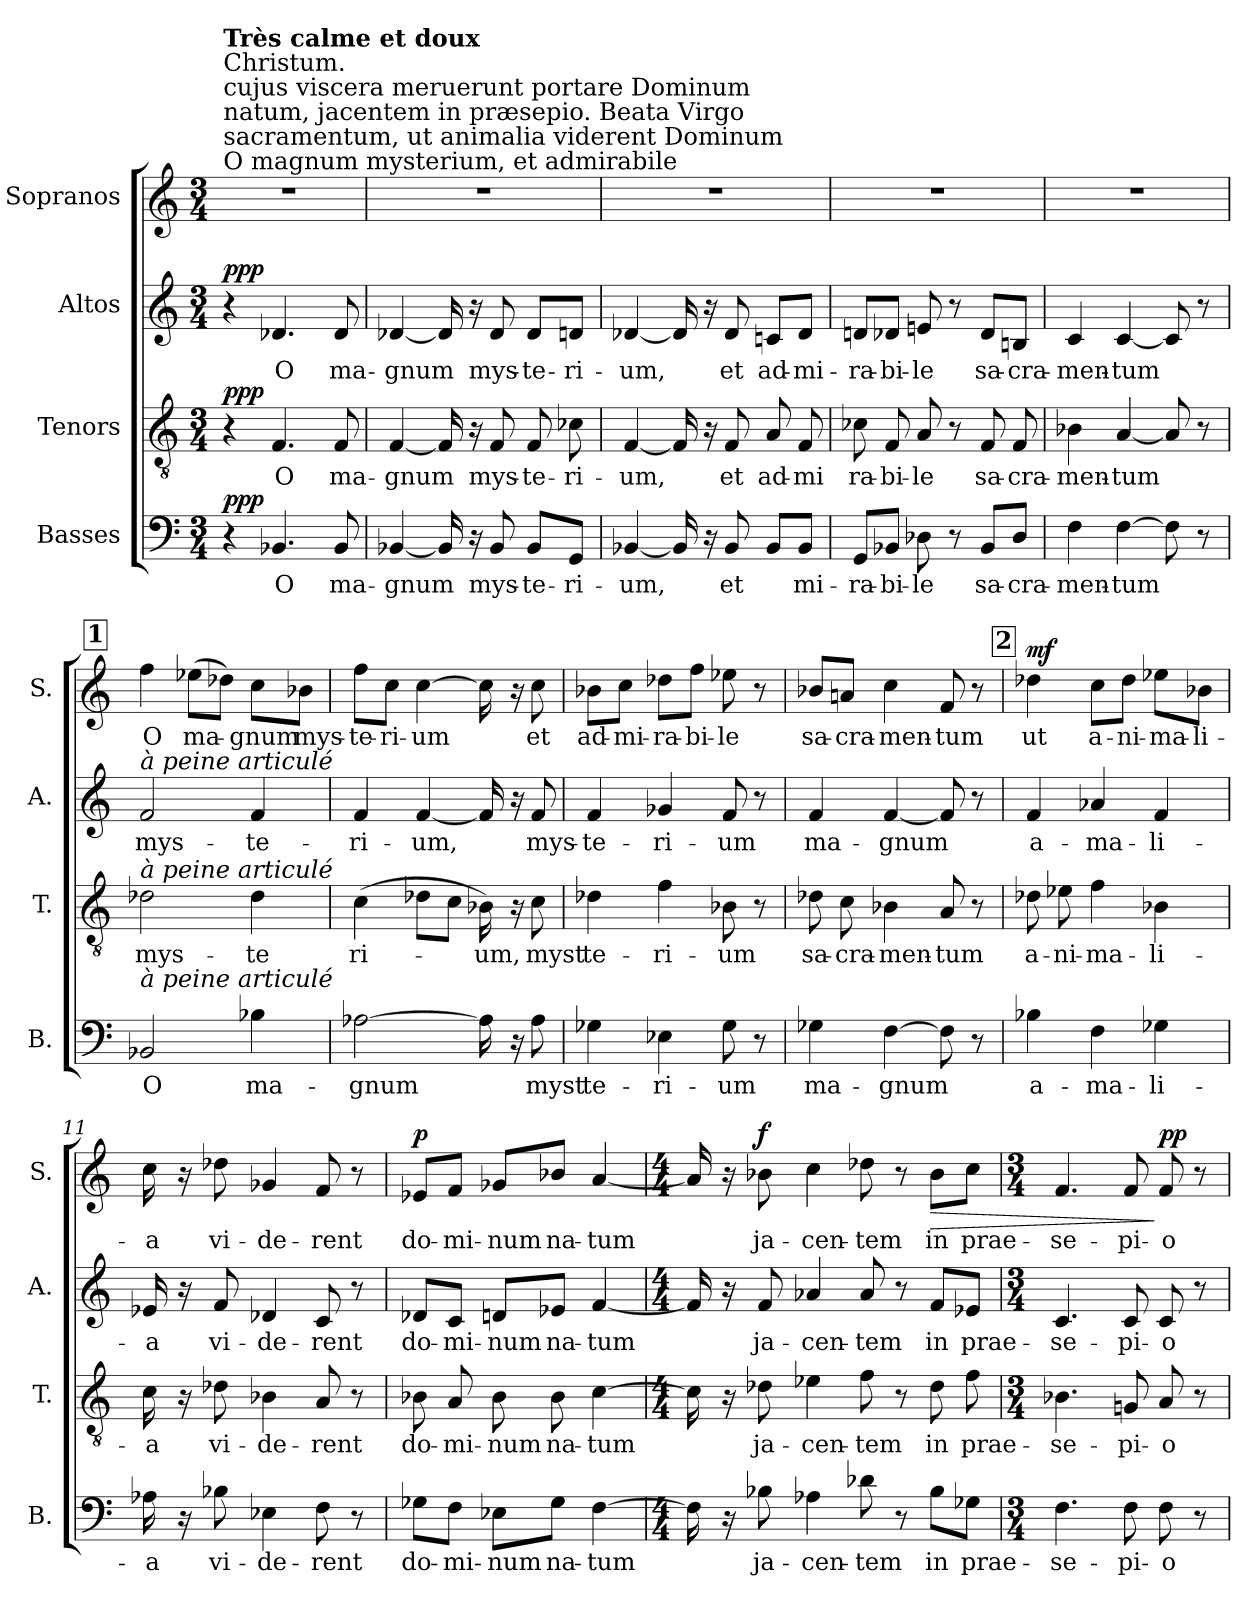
**kern	**text	**dynam	**kern	**text	**dynam	**kern	**text	**dynam	**kern	**text	**dynam
*part4	*part4	*part4	*part3	*part3	*part3	*part2	*part2	*part2	*part1	*part1	*part1
*staff4	*staff4	*staff4	*staff3	*staff3	*staff3	*staff2	*staff2	*staff2	*staff1	*staff1	*staff1
*I"Basses	*	*	*I"Tenors	*	*	*I"Altos	*	*	*I"Sopranos	*	*
*I'B.	*	*	*I'T.	*	*	*I'A.	*	*	*I'S.	*	*
*clefF4	*	*	*clefGv2	*	*	*clefG2	*	*	*clefG2	*	*
*k[]	*	*	*k[]	*	*	*k[]	*	*	*k[]	*	*
*M3/4	*	*	*M3/4	*	*	*M3/4	*	*	*M3/4	*	*
*MM50	*	*	*MM50	*	*	*MM50	*	*	*MM50	*	*
=1	=1	=1	=1	=1	=1	=1	=1	=1	=1	=1	=1
!	!	!	!	!	!	!	!	!	!LO:TX:a:t=O magnum mysterium, et admirabile	!	!
!	!	!	!	!	!	!	!	!	!LO:TX:a:t=sacramentum, ut animalia viderent Dominum	!	!
!	!	!	!	!	!	!	!	!	!LO:TX:a:t=natum, jacentem in præsepio. Beata Virgo	!	!
!	!	!	!	!	!	!	!	!	!LO:TX:a:t=cujus viscera meruerunt portare Dominum	!	!
!	!	!	!	!	!	!	!	!	!LO:TX:a:t=Christum.	!	!
!	!	!	!	!	!	!	!	!	!LO:TX:a:B:t=Très calme et doux	!	!
!	!	!LO:DY:a	!	!	!LO:DY:a	!	!	!LO:DY:a	!	!	!
4r	.	ppp	4r	.	ppp	4r	.	ppp	2.r	.	.
!	!LO:LY:b	!	!	!LO:LY:b	!	!	!LO:LY:b	!	!	!	!
4.BB-X/	O	.	4.F/	O	.	4.d-X/	O	.	.	.	.
!	!LO:LY:b	!	!	!LO:LY:b	!	!	!LO:LY:b	!	!	!	!
8BB-/	ma-	.	8F/	ma-	.	8d-/	ma-	.	.	.	.
=2	=2	=2	=2	=2	=2	=2	=2	=2	=2	=2	=2
!	!LO:LY:b	!	!	!LO:LY:b	!	!	!LO:LY:b	!	!	!	!
[4BB-X/	-gnum	.	[4F/	-gnum	.	[4d-X/	-gnum	.	2.r	.	.
16BB-/]	.	.	16F/]	.	.	16d-/]	.	.	.	.	.
16r	.	.	16r	.	.	16r	.	.	.	.	.
!	!LO:LY:b	!	!	!LO:LY:b	!	!	!LO:LY:b	!	!	!	!
8BB-/	mys-	.	8F/	mys-	.	8d-/	mys-	.	.	.	.
!	!LO:LY:b	!	!	!LO:LY:b	!	!	!LO:LY:b	!	!	!	!
8BB-/L	-te-	.	8F/	-te-	.	8d-/L	-te-	.	.	.	.
!	!LO:LY:b	!	!	!LO:LY:b	!	!	!LO:LY:b	!	!	!	!
8GG/J	-ri-	.	8c-X\	-ri-	.	8dn/J	-ri-	.	.	.	.
=3	=3	=3	=3	=3	=3	=3	=3	=3	=3	=3	=3
!	!LO:LY:b	!	!	!LO:LY:b	!	!	!LO:LY:b	!	!	!	!
[4BB-X/	-um,	.	[4F/	-um,	.	[4d-X/	-um,	.	2.r	.	.
16BB-/]	.	.	16F/]	.	.	16d-/]	.	.	.	.	.
16r	.	.	16r	.	.	16r	.	.	.	.	.
!	!LO:LY:b	!	!	!LO:LY:b	!	!	!LO:LY:b	!	!	!	!
8BB-/	et	.	8F/	et	.	8d-/	et	.	.	.	.
!	!	!	!	!LO:LY:b	!	!	!LO:LY:b	!	!	!	!
8BB-/L	.	.	8A/	ad-	.	8cn/L	ad-	.	.	.	.
!	!LO:LY:b	!	!	!LO:LY:b	!	!	!LO:LY:b	!	!	!	!
8BB-/J	-mi-	.	8F/	-mi	.	8d-/J	-mi-	.	.	.	.
!!LO:LB:g=z
=4	=4	=4	=4	=4	=4	=4	=4	=4	=4	=4	=4
!	!LO:LY:b	!	!	!LO:LY:b	!	!	!LO:LY:b	!	!	!	!
8GG/L	-ra-	.	8c-X\	-ra-	.	8dn/L	-ra-	.	2.r	.	.
!	!LO:LY:b	!	!	!LO:LY:b	!	!	!LO:LY:b	!	!	!	!
8BB-X/J	-bi-	.	8F/	-bi-	.	8d-X/J	-bi-	.	.	.	.
!	!LO:LY:b	!	!	!LO:LY:b	!	!	!LO:LY:b	!	!	!	!
8D-X\	-le	.	8A/	-le	.	8en/	-le	.	.	.	.
8r	.	.	8r	.	.	8r	.	.	.	.	.
!	!LO:LY:b	!	!	!LO:LY:b	!	!	!LO:LY:b	!	!	!	!
8BB-/L	sa-	.	8F/	sa-	.	8d-/L	sa-	.	.	.	.
!	!LO:LY:b	!	!	!LO:LY:b	!	!	!LO:LY:b	!	!	!	!
8D-/J	-cra-	.	8F/	-cra-	.	8Bn/J	-cra-	.	.	.	.
=5	=5	=5	=5	=5	=5	=5	=5	=5	=5	=5	=5
!	!LO:LY:b	!	!	!LO:LY:b	!	!	!LO:LY:b	!	!	!	!
4F\	-men-	.	4B-X\	-men-	.	4c/	-men-	.	2.r	.	.
!	!LO:LY:b	!	!	!LO:LY:b	!	!	!LO:LY:b	!	!	!	!
[4F\	-tum	.	[4A/	-tum	.	[4c/	-tum	.	.	.	.
8F\]	.	.	8A/]	.	.	8c/]	.	.	.	.	.
8r	.	.	8r	.	.	8r	.	.	.	.	.
!!LO:REH:place=s1:a:B:fs=14:t=1
=6	=6	=6	=6	=6	=6	=6	=6	=6	=6	=6	=6
!	!	!	!	!	!	!LO:TX:a:i:t=à peine articulé	!	!	!	!	!
!	!	!	!LO:TX:a:i:t=à peine articulé	!	!	!	!	!	!	!	!
!LO:TX:a:i:t=à peine articulé	!	!	!	!	!	!	!	!	!	!	!
!	!LO:LY:b	!	!	!LO:LY:b	!	!	!LO:LY:b	!	!	!LO:LY:b	!LO:DY:a
!	!	!	!	!	!	!	!	!	!	!	!LO:DY:n=1:a
2BB-X/	O	.	2d-X\	mys-	.	2f/	mys-	.	4ff\	O	ppp other-dynamics
!	!	!	!	!	!	!	!	!	!	!LO:LY:b	!
.	.	.	.	.	.	.	.	.	(>8ee-X\L	ma-	.
.	.	.	.	.	.	.	.	.	8dd-X\J)	.	.
!	!LO:LY:b	!	!	!LO:LY:b	!	!	!LO:LY:b	!	!	!LO:LY:b	!
4B-X\	ma-	.	4d-\	-te	.	4f/	-te-	.	8cc\L	-gnum	.
!	!	!	!	!	!	!	!	!	!	!LO:LY:b	!
.	.	.	.	.	.	.	.	.	8b-X\J	mys-	.
=7	=7	=7	=7	=7	=7	=7	=7	=7	=7	=7	=7
!	!LO:LY:b	!	!	!LO:LY:b	!	!	!LO:LY:b	!	!	!LO:LY:b	!
[2A-X\	-gnum	.	(>4c\	ri-	.	4f/	-ri-	.	8ff\L	-te-	.
!	!	!	!	!	!	!	!	!	!	!LO:LY:b	!
.	.	.	.	.	.	.	.	.	8cc\J	-ri-	.
!	!	!	!	!	!	!	!LO:LY:b	!	!	!LO:LY:b	!
.	.	.	8d-X\L	.	.	[4f/	-um,	.	[4cc\	-um	.
.	.	.	8c\J	.	.	.	.	.	.	.	.
!	!	!	!	!LO:LY:b	!	!	!	!	!	!	!
16A-\]	.	.	16B-X\)	-um,	.	16f/]	.	.	16cc\]	.	.
16r	.	.	16r	.	.	16r	.	.	16r	.	.
!	!LO:LY:b	!	!	!LO:LY:b	!	!	!LO:LY:b	!	!	!LO:LY:b	!
8A-\	myst	.	8c\	myst	.	8f/	mys-	.	8cc\	et	.
!!LO:PB:g=z
=8	=8	=8	=8	=8	=8	=8	=8	=8	=8	=8	=8
!	!LO:LY:b	!	!	!LO:LY:b	!	!	!LO:LY:b	!	!	!LO:LY:b	!
4G-X\	-te-	.	4d-X\	-te-	.	4f/	-te-	.	8b-X\L	ad-	.
!	!	!	!	!	!	!	!	!	!	!LO:LY:b	!
.	.	.	.	.	.	.	.	.	8cc\J	-mi-	.
!	!LO:LY:b	!	!	!LO:LY:b	!	!	!LO:LY:b	!	!	!LO:LY:b	!
4E-X\	-ri-	.	4f\	-ri-	.	4g-X/	-ri-	.	8dd-X\L	-ra-	.
!	!	!	!	!	!	!	!	!	!	!LO:LY:b	!
.	.	.	.	.	.	.	.	.	8ff\J	-bi-	.
!	!LO:LY:b	!	!	!LO:LY:b	!	!	!LO:LY:b	!	!	!LO:LY:b	!
8G-\	-um	.	8B-X\	-um	.	8f/	-um	.	8ee-X\	-le	.
8r	.	.	8r	.	.	8r	.	.	8r	.	.
=9	=9	=9	=9	=9	=9	=9	=9	=9	=9	=9	=9
!	!LO:LY:b	!	!	!LO:LY:b	!	!	!LO:LY:b	!	!	!LO:LY:b	!
4G-X\	ma-	.	8d-X\	sa-	.	4f/	ma-	.	8b-X/L	sa-	.
!	!	!	!	!LO:LY:b	!	!	!	!	!	!LO:LY:b	!
.	.	.	8c\	-cra-	.	.	.	.	8an/J	-cra-	.
!	!LO:LY:b	!	!	!LO:LY:b	!	!	!LO:LY:b	!	!	!LO:LY:b	!
[4F\	-gnum	.	4B-X\	-men-	.	[4f/	-gnum	.	4cc\	-men-	.
!	!	!	!	!LO:LY:b	!	!	!	!	!	!LO:LY:b	!
8F\]	.	.	8A/	-tum	.	8f/]	.	.	8f/	-tum	.
8r	.	.	8r	.	.	8r	.	.	8r	.	.
!!LO:REH:place=s1:a:B:fs=14:t=2
=10	=10	=10	=10	=10	=10	=10	=10	=10	=10	=10	=10
!	!LO:LY:b	!	!	!LO:LY:b	!	!	!LO:LY:b	!	!	!LO:LY:b	!LO:DY:a
4B-X\	a-	.	8d-X\	a-	.	4f/	a-	.	4dd-X\	ut	mf
!	!	!	!	!LO:LY:b	!	!	!	!	!	!	!
.	.	.	8e-X\	-ni-	.	.	.	.	.	.	.
!	!LO:LY:b	!	!	!LO:LY:b	!	!	!LO:LY:b	!	!	!LO:LY:b	!
4F\	-ma-	.	4f\	-ma-	.	4a-X/	-ma-	.	8cc\L	a-	.
!	!	!	!	!	!	!	!	!	!	!LO:LY:b	!
.	.	.	.	.	.	.	.	.	8dd-\J	-ni-	.
!	!LO:LY:b	!	!	!LO:LY:b	!	!	!LO:LY:b	!	!	!LO:LY:b	!
4G-X\	-li-	.	4B-X\	-li-	.	4f/	-li-	.	8ee-X\L	-ma-	.
!	!	!	!	!	!	!	!	!	!	!LO:LY:b	!
.	.	.	.	.	.	.	.	.	8b-X\J	-li-	.
=11	=11	=11	=11	=11	=11	=11	=11	=11	=11	=11	=11
!	!LO:LY:b	!	!	!LO:LY:b	!	!	!LO:LY:b	!	!	!LO:LY:b	!
16A-X\	-a	.	16c\	-a	.	16e-X/	-a	.	16cc\	-a	.
16r	.	.	16r	.	.	16r	.	.	16r	.	.
!	!LO:LY:b	!	!	!LO:LY:b	!	!	!LO:LY:b	!	!	!LO:LY:b	!
8B-X\	vi-	.	8d-X\	vi-	.	8f/	vi-	.	8dd-X\	vi-	.
!	!LO:LY:b	!	!	!LO:LY:b	!	!	!LO:LY:b	!	!	!LO:LY:b	!
4E-X\	-de-	.	4B-X\	-de-	.	4d-X/	-de-	.	4g-X/	-de-	.
!	!LO:LY:b	!	!	!LO:LY:b	!	!	!LO:LY:b	!	!	!LO:LY:b	!
8F\	-rent	.	8A/	-rent	.	8c/	-rent	.	8f/	-rent	.
8r	.	.	8r	.	.	8r	.	.	8r	.	.
!!LO:LB:g=z
=12	=12	=12	=12	=12	=12	=12	=12	=12	=12	=12	=12
!	!LO:LY:b	!	!	!LO:LY:b	!	!	!LO:LY:b	!	!	!LO:LY:b	!LO:DY:a
8G-X\L	do-	.	8B-X\	do-	.	8d-X/L	do-	.	8e-X/L	do-	p
!	!LO:LY:b	!	!	!LO:LY:b	!	!	!LO:LY:b	!	!	!LO:LY:b	!
8F\J	-mi-	.	8A/	-mi-	.	8c/J	-mi-	.	8f/J	-mi-	.
!	!LO:LY:b	!	!	!LO:LY:b	!	!	!LO:LY:b	!	!	!LO:LY:b	!
8E-X\L	-num	.	8B-\	-num	.	8dn/L	-num	.	8g-X/L	-num	.
!	!LO:LY:b	!	!	!LO:LY:b	!	!	!LO:LY:b	!	!	!LO:LY:b	!
8G-\J	na-	.	8B-\	na-	.	8e-X/J	na-	.	8b-X/J	na-	.
!	!LO:LY:b	!	!	!LO:LY:b	!	!	!LO:LY:b	!	!	!LO:LY:b	!
[4F\	-tum	.	[4c\	-tum	.	[4f/	-tum	.	[4a/	-tum	.
=13	=13	=13	=13	=13	=13	=13	=13	=13	=13	=13	=13
*M4/4	*	*	*M4/4	*	*	*M4/4	*	*	*M4/4	*	*
16F\]	.	.	16c\]	.	.	16f/]	.	.	16a/]	.	.
16r	.	.	16r	.	.	16r	.	.	16r	.	.
!	!LO:LY:b	!	!	!LO:LY:b	!	!	!LO:LY:b	!	!	!LO:LY:b	!LO:DY:a
8B-X\	ja-	.	8d-X\	ja-	.	8f/	ja-	.	8b-X\	ja-	f
!	!LO:LY:b	!	!	!LO:LY:b	!	!	!LO:LY:b	!	!	!LO:LY:b	!
4A-X\	-cen-	.	4e-X\	-cen-	.	4a-X/	-cen-	.	4cc\	-cen-	.
!	!LO:LY:b	!	!	!LO:LY:b	!	!	!LO:LY:b	!	!	!LO:LY:b	!
8d-X\	-tem	.	8f\	-tem	.	8a-/	-tem	.	8dd-X\	-tem	.
8r	.	.	8r	.	.	8r	.	.	8r	.	.
!	!LO:LY:b	!	!	!LO:LY:b	!	!	!LO:LY:b	!	!	!LO:LY:b	!LO:HP:b
8B-\L	in	.	8d-\	in	.	8f/L	in	.	8b-\L	in	>
!	!LO:LY:b	!	!	!LO:LY:b	!	!	!LO:LY:b	!	!	!LO:LY:b	!
8G-X\J	prae-	.	8f\	prae-	.	8e-X/J	prae-	.	8cc\J	prae-	.
=14	=14	=14	=14	=14	=14	=14	=14	=14	=14	=14	=14
*M3/4	*	*	*M3/4	*	*	*M3/4	*	*	*M3/4	*	*
!	!LO:LY:b	!	!	!LO:LY:b	!	!	!LO:LY:b	!	!	!LO:LY:b	!
4.F\	-se-	.	4.B-X\	-se-	.	4.c/	-se-	.	4.f/	-se-	.
!	!LO:LY:b	!	!	!LO:LY:b	!	!	!LO:LY:b	!	!	!LO:LY:b	!
8F\	-pi-	.	8Gn/	-pi-	.	8c/	-pi-	.	8f/	-pi-	.
!	!LO:LY:b	!	!	!LO:LY:b	!	!	!LO:LY:b	!	!	!LO:LY:b	!LO:DY:n=1:a
8F\	-o	.	8A/	-o	.	8c/	-o	.	8f/	-o	] pp
8r	.	.	8r	.	.	8r	.	.	8r	.	.
=	=	=	=	=	=	=	=	=	=	=	=
*-	*-	*-	*-	*-	*-	*-	*-	*-	*-	*-	*-
